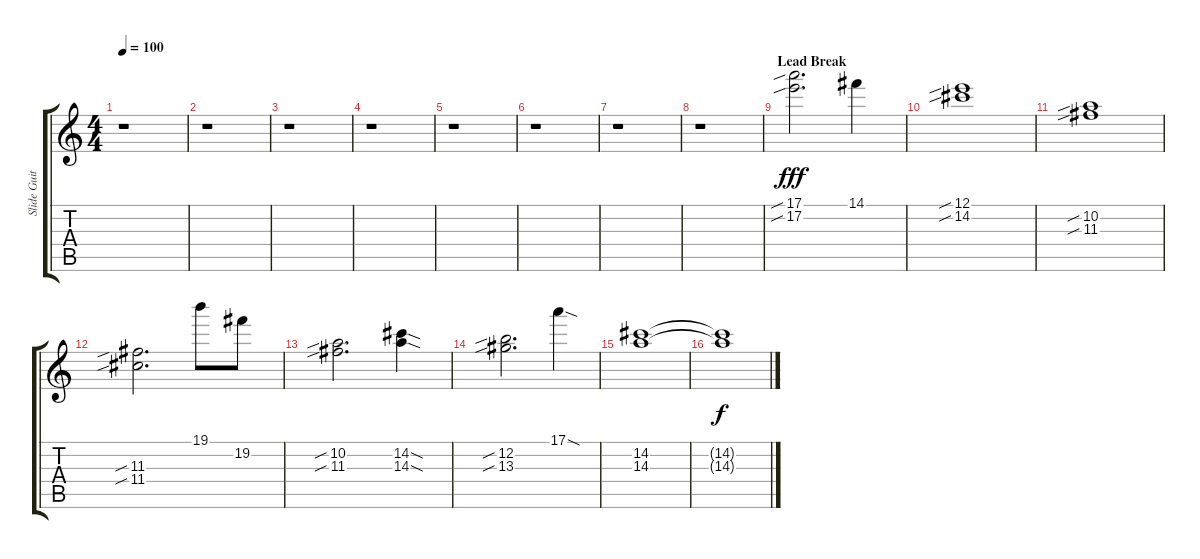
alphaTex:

\track ("Slide Guitar" "Slide Guit") {instrument electricguitarjazz}
\staff {score tabs}
\tuning (E4 B3 G3 D3 A2 E2) {hide}
\ts (4 4)
\tempo 100
\clef g2
\ks c
r.1{dy fff} |
r.1 |
r.1 |
r.1 |
r.1 |
r.1 |
r.1 |
r.1 |
\section ("" "Lead Break")
(17.1{sib} 17.2{sib}).2{d} 14.1.4 |
(12.1{sib} 14.2{sib}).1 |
(10.2{sib} 11.3{sib}).1 |
(11.3{sib} 11.4{sib}).2{d} 19.1.8 19.2.8 |
(10.2{sib} 11.3{sib}).2{d} (14.2{sod} 14.3{sod}).4 |
(12.2{sib} 13.3{sib}).2{d} 17.1{sod}.4 |
(14.2 14.3).1 |
(14.2{t} 14.3{t}).1{dy f}
